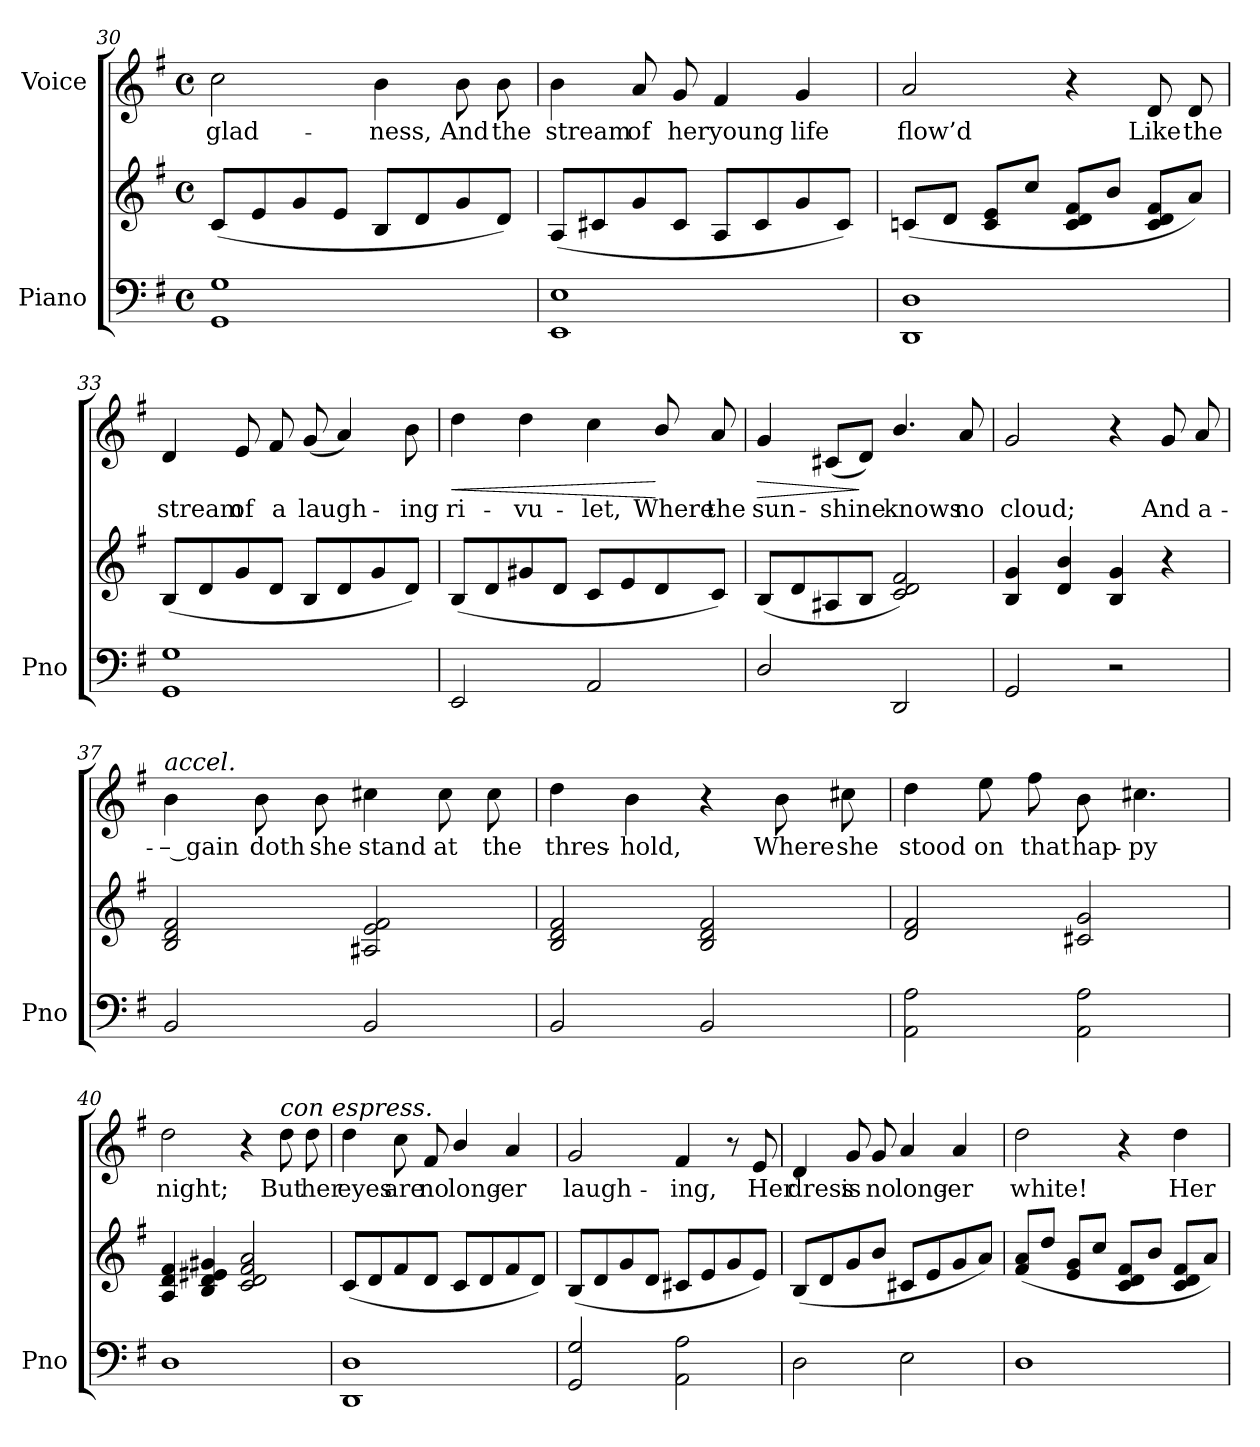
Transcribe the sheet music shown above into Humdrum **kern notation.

**kern	**kern	**kern	**text	**dynam
*part2	*part2	*part1	*part1	*part1
*staff3	*staff2	*staff1	*staff1	*staff1
*I"Piano	*	*I"Voice	*	*
*I'Pno	*	*	*	*
*clefF4	*clefG2	*clefG2	*	*
*k[f#]	*k[f#]	*k[f#]	*	*
*M4/4	*M4/4	*M4/4	*	*
*met(c)	*met(c)	*met(c)	*	*
=30	=30	=30	=30	=30
1GG 1G	(8c/L	2cc\	glad-	.
.	8e/	.	.	.
.	8g/	.	.	.
.	8e/J	.	.	.
.	8B/L	4b\	-ness,	.
.	8d/	.	.	.
.	8g/	8b\	And	.
.	8d/J)	8b\	the	.
=31	=31	=31	=31	=31
1EE 1E	(8A/L	4b\	stream	.
.	8c#X/	.	.	.
.	8g/	8a/	of	.
.	8c#/J	8g/	her	.
.	8A/L	4f#/	young	.
.	8c#/	.	.	.
.	8g/	4g/	life	.
.	8c#/J)	.	.	.
=32	=32	=32	=32	=32
1DD 1D	(8cn/L	2a/	flow’d	.
.	8d/J	.	.	.
.	8c/ 8e/L	.	.	.
.	8cc/J	.	.	.
.	8c/ 8d/ 8f#/L	4r	.	.
.	8b/J	.	.	.
.	8c/ 8d/ 8f#/L	8d/	Like	.
.	8a/J)	8d/	the	.
=33	=33	=33	=33	=33
1GG 1G	(8B/L	4d/	stream	.
.	8d/	.	.	.
.	8g/	8e/	of	.
.	8d/J	8f#/	a	.
.	8B/L	(8g/	laugh-	.
.	8d/	4a/)	.	.
.	8g/	.	.	.
.	8d/J)	8b\	-ing	.
=34	=34	=34	=34	=34
!	!	!	!	!LO:HP:b
2EE/	(8B/L	4dd\	ri-	<
.	8d/	.	.	.
.	8g#X/	4dd\	-vu-	.
.	8d/J	.	.	.
2AA/	8c/L	4cc\	-let,	.
.	8e/	.	.	.
.	8d/	8b/	Where	[
.	8c/J)	8a/	the	.
=35	=35	=35	=35	=35
!	!	!	!	!LO:HP:b
2D/	(8B/L	4g/	sun-	>
.	8d/	.	.	.
.	8A#X/	(8c#X/L	-shine	.
.	8B/J	8d/J)	.	]
2DD/	2c/ 2d/ 2f#/)	4.b/	knows	.
.	.	8a/	no	.
=36	=36	=36	=36	=36
2GG/	4B/ 4g/	2g/	cloud;	.
.	4d/ 4b/	.	.	.
2r	4B/ 4g/	4r	.	.
.	4r	8g/	And	.
.	.	8a/	a-	.
=37	=37	=37	=37	=37
!	!	!LO:TX:i:t=accel.	!	!
2BB/	2B/ 2d/ 2f#/	4b\	-– gain	.
.	.	8b\	doth	.
.	.	8b\	she	.
2BB/	2A#X/ 2e/ 2f#/	4cc#X\	stand	.
.	.	8cc#\	at	.
.	.	8cc#\	the	.
=38	=38	=38	=38	=38
2BB/	2B/ 2d/ 2f#/	4dd\	thres-	.
.	.	4b\	-hold,	.
2BB/	2B/ 2d/ 2f#/	4r	.	.
.	.	8b\	Where	.
.	.	8cc#X\	she	.
=39	=39	=39	=39	=39
2AA\ 2A\	2d/ 2f#/	4dd\	stood	.
.	.	8ee\	on	.
.	.	8ff#\	that	.
2AA\ 2A\	2c#X/ 2g/	8b\	hap-	.
.	.	4.cc#X\	-py	.
=40	=40	=40	=40	=40
1D	4A/ 4d/ 4f#/	2dd\	night;	.
.	4B/ 4d/ 4e#X/ 4g#X/	.	.	.
.	2c/ 2d/ 2f#/ 2a/	4r	.	.
!	!	!LO:TX:i:t=con espress.	!	!
.	.	8dd\	But	.
.	.	8dd\	her	.
=41	=41	=41	=41	=41
1DD 1D	(8c/L	4dd\	eyes	.
.	8d/	.	.	.
.	8f#/	8cc\	are	.
.	8d/J	8f#/	no	.
.	8c/L	4b/	long-	.
.	8d/	.	.	.
.	8f#/	4a/	-er	.
.	8d/J)	.	.	.
=42	=42	=42	=42	=42
2GG/ 2G/	(8B/L	2g/	laugh-	.
.	8d/	.	.	.
.	8g/	.	.	.
.	8d/J	.	.	.
2AA\ 2A\	8c#X/L	4f#/	-ing,	.
.	8e/	.	.	.
.	8g/	8r	.	.
.	8e/J)	8e/	Her	.
=43	=43	=43	=43	=43
2D\	(8B/L	4d/	dress	.
.	8d/	.	.	.
.	8g/	8g/	is	.
.	8b/J	8g/	no	.
2E\	8c#X/L	4a/	long-	.
.	8e/	.	.	.
.	8g/	4a/	-er	.
.	8a/J)	.	.	.
=44	=44	=44	=44	=44
1D	(8f#/ 8a/L	2dd\	white!	.
.	8dd/J	.	.	.
.	8e/ 8g/L	.	.	.
.	8cc/J	.	.	.
.	8c/ 8d/ 8f#/L	4r	.	.
.	8b/J	.	.	.
.	8c/ 8d/ 8f#/L	4dd\	Her	.
.	8a/J)	.	.	.
=	=	=	=	=
*-	*-	*-	*-	*-
